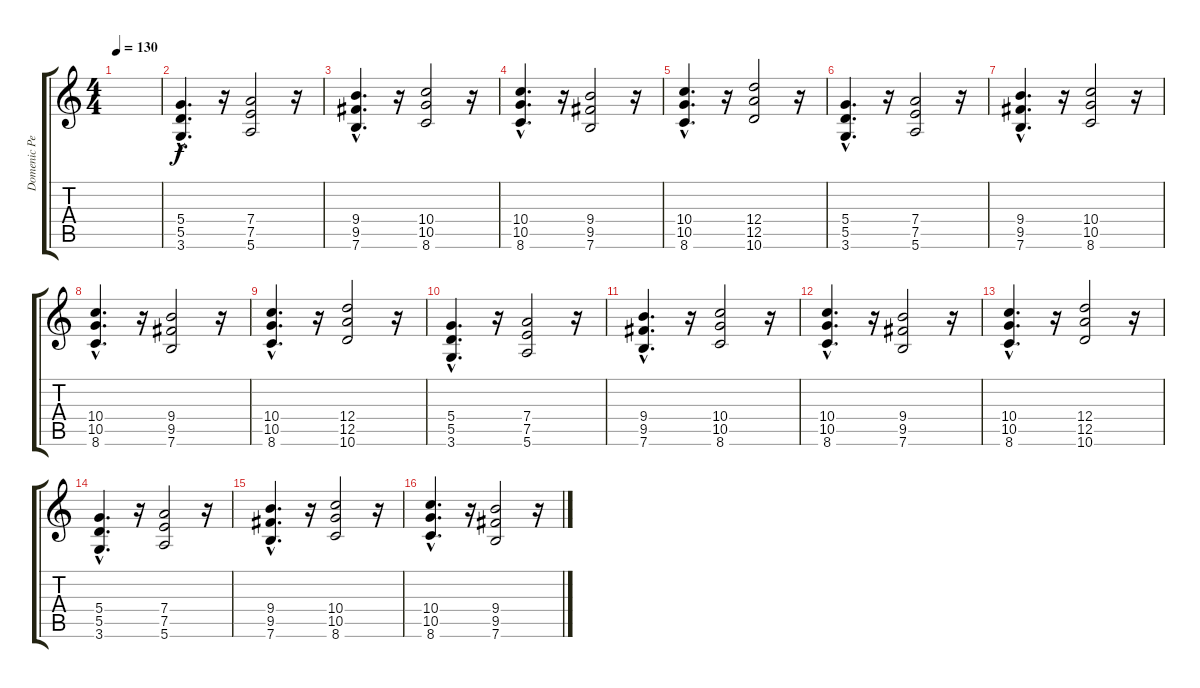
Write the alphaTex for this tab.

\track ("Domenic Perry (Rhythm Guitar)" "Domenic Pe") {instrument distortionguitar}
\staff {score tabs}
\tuning (E4 B3 G3 D3 A2 E2) {hide}
\ts (4 4)
\tempo 130
\clef g2
\ks c
|
(5.4{hac} 5.5{hac} 3.6{hac}).4{d} r.16 (7.4 7.5 5.6).2 r.16 |
(9.4{hac} 9.5{hac} 7.6{hac}).4{d} r.16 (10.4 10.5 8.6).2 r.16 |
(10.4{hac} 10.5{hac} 8.6{hac}).4{d} r.16 (9.4 9.5 7.6).2 r.16 |
(10.4{hac} 10.5{hac} 8.6{hac}).4{d} r.16 (12.4 12.5 10.6).2 r.16 |
(5.4{hac} 5.5{hac} 3.6{hac}).4{d} r.16 (7.4 7.5 5.6).2 r.16 |
(9.4{hac} 9.5{hac} 7.6{hac}).4{d} r.16 (10.4 10.5 8.6).2 r.16 |
(10.4{hac} 10.5{hac} 8.6{hac}).4{d} r.16 (9.4 9.5 7.6).2 r.16 |
(10.4{hac} 10.5{hac} 8.6{hac}).4{d} r.16 (12.4 12.5 10.6).2 r.16 |
(5.4{hac} 5.5{hac} 3.6{hac}).4{d} r.16 (7.4 7.5 5.6).2 r.16 |
(9.4{hac} 9.5{hac} 7.6{hac}).4{d} r.16 (10.4 10.5 8.6).2 r.16 |
(10.4{hac} 10.5{hac} 8.6{hac}).4{d} r.16 (9.4 9.5 7.6).2 r.16 |
(10.4{hac} 10.5{hac} 8.6{hac}).4{d} r.16 (12.4 12.5 10.6).2 r.16 |
(5.4{hac} 5.5{hac} 3.6{hac}).4{d} r.16 (7.4 7.5 5.6).2 r.16 |
(9.4{hac} 9.5{hac} 7.6{hac}).4{d} r.16 (10.4 10.5 8.6).2 r.16 |
(10.4{hac} 10.5{hac} 8.6{hac}).4{d} r.16 (9.4 9.5 7.6).2 r.16
